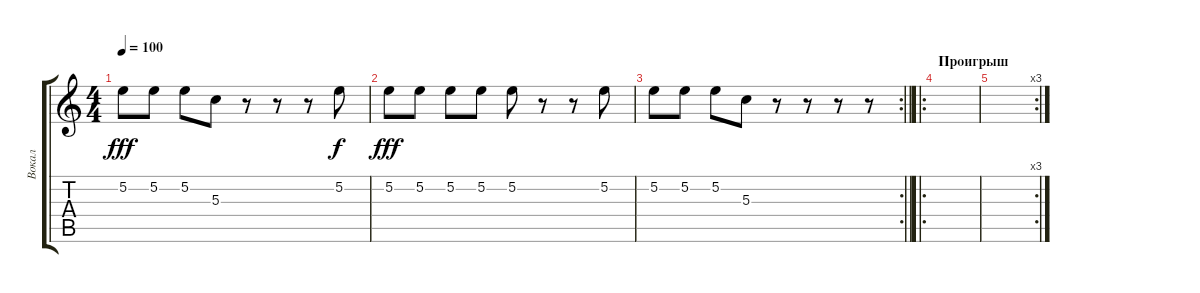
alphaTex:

\track ("Вокал" "Вокал") {instrument electricguitarmuted}
\staff {score tabs}
\tuning (E4 B3 G3 D3 A2 E2) {hide}
\ts (4 4)
\tempo 100
\clef g2
\ks c
5.2.8{dy fff} 5.2.8 5.2.8 5.3.8 r.8 r.8 r.8 5.2.8{dy f} |
5.2.8{dy fff} 5.2.8 5.2.8 5.2.8 5.2.8 r.8 r.8 5.2.8 |
\rc 2
\barLineRight lightlight
5.2.8 5.2.8 5.2.8 5.3.8 r.8 r.8 r.8 r.8 |
\ro
\section ("" "Проигрыш")
|
\rc 3
